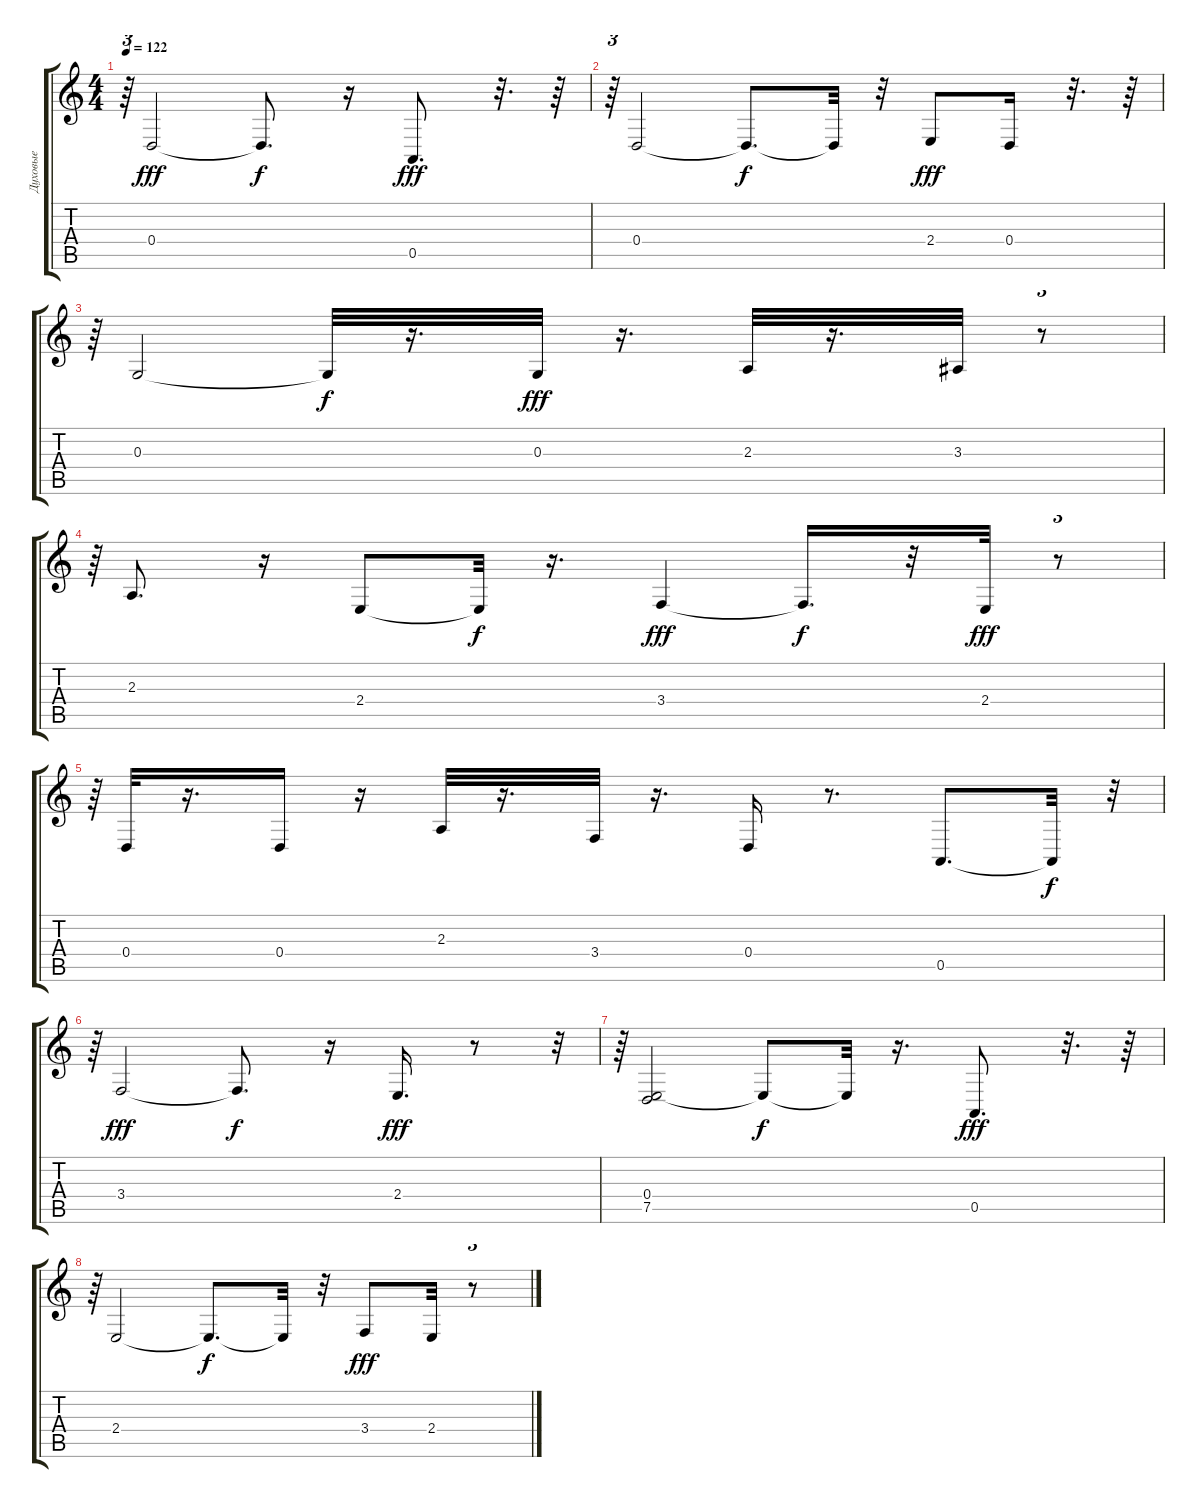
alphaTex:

\track ("Духовые" "Духовые") {instrument trombone}
\staff {score tabs}
\tuning (E4 B3 G3 D3 A2 E2) {hide}
\ts (4 4)
\tempo 122
\clef g2
\ks c
r.64{tu (3 2) dy fff} 0.4.2 0.4{t}.8{d dy f} r.16 0.5.8{d dy fff} r.32{d} r.64 |
r.64{tu (3 2)} 0.4.2 0.4{t}.8{d dy f} 0.4{t}.32 r.32 2.4.8{dy fff} 0.4.16 r.32{d} r.64 |
r.64{tu (3 2)} 0.3.2 0.3{t}.32{dy f} r.16{d} 0.3.32{dy fff} r.16{d} 2.3.32 r.16{d} 3.3.32 r.8{tu (3 2)} |
r.64{tu (3 2)} 2.3.8{d} r.16 2.4.8 2.4{t}.32{dy f} r.16{d} 3.4.4{dy fff} 3.4{t}.16{d dy f} r.32 2.4.32{dy fff} r.8{tu (3 2)} |
r.64{tu (3 2)} 0.4.32 r.16{d} 0.4.16 r.16 2.3.32 r.16{d} 3.4.32 r.16{d} 0.4.16 r.8{d} 0.5.8{d} 0.5{t}.32{dy f} r.32{tu (3 2)} |
r.64{tu (3 2)} 3.4.2{dy fff} 3.4{t}.8{d dy f} r.16 2.4.16{d dy fff} r.8 r.32{tu (3 2)} |
r.64{tu (3 2)} (0.4 7.5).2 7.5{t}.8{dy f} 7.5{t}.32 r.16{d} 0.5.8{d dy fff} r.32{d} r.64 |
r.64{tu (3 2)} 2.4.2 2.4{t}.8{d dy f} 2.4{t}.32 r.32 3.4.8{dy fff} 2.4.32 r.8{tu (3 2)}
